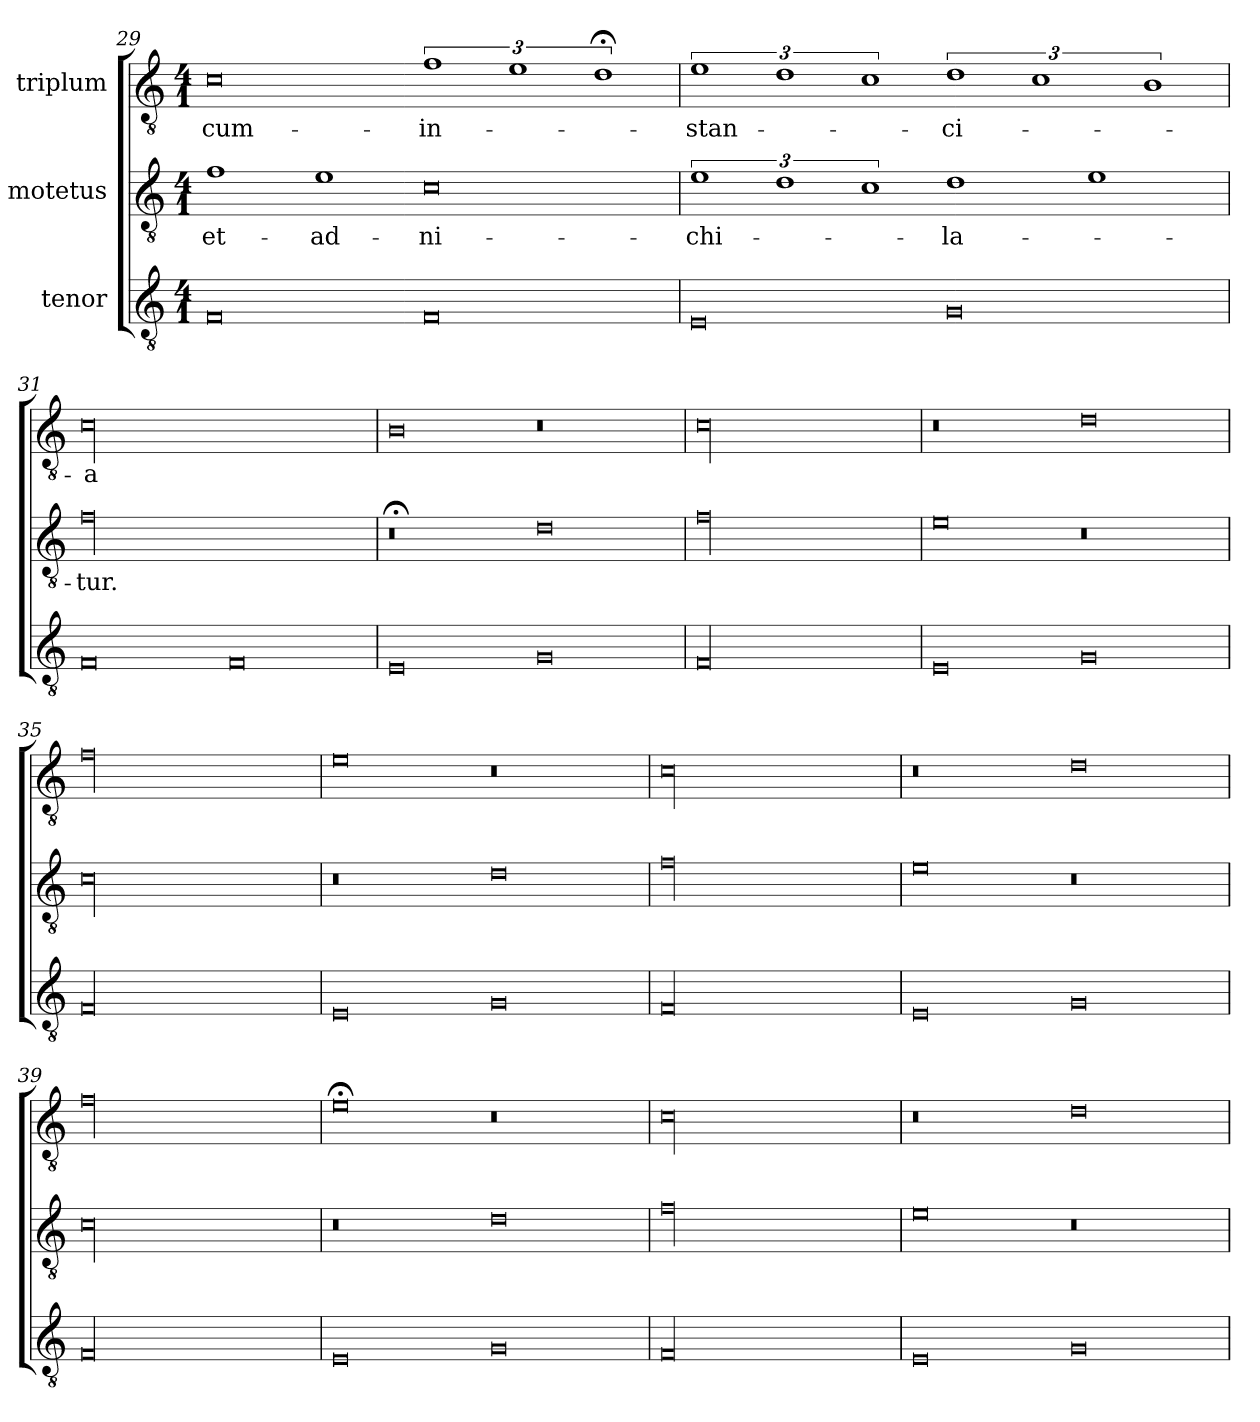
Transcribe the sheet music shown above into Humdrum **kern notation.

**kern	**kern	**text	**kern	**text
*part3	*part2	*part2	*part1	*part1
*staff3	*staff2	*staff2	*staff1	*staff1
*I"tenor	*I"motetus	*	*I"triplum	*
*clefGv2	*clefGv2	*	*clefGv2	*
*k[]	*k[]	*	*k[]	*
*C:	*C:	*	*C:	*
*M4/1	*M4/1	*	*M4/1	*
=29	=29	=29	=29	=29
0F/	1f\	et-	0c\	cum-
.	1e\	ad-	.	.
0F/	0c\	-ni-	3%2f\	in-
.	.	.	3%2e\	.
.	.	.	3%2d;<\	.
=30	=30	=30	=30	=30
0E/	3%2e\	-chi-	3%2e\	-stan-
.	3%2d\	.	3%2d\	.
.	3%2c\	.	3%2c\	.
0G/	1d\	-la-	3%2d\	-ci-
.	.	.	3%2c\	.
.	1e\	.	.	.
.	.	.	3%2B\	.
=31	=31	=31	=31	=31
0F/	00f\	-tur.	00c\	-a
0F/	.	.	.	.
=32	=32	=32	=32	=32
0E/	0r;<	.	0B\	.
0G/	0d\	.	0r	.
=33	=33	=33	=33	=33
00F/	00f\	.	00c\	.
=34	=34	=34	=34	=34
0E/	0e\	.	0r	.
0G/	0r	.	0d\	.
=35	=35	=35	=35	=35
00F/	00c\	.	00f\	.
=36	=36	=36	=36	=36
0E/	0r	.	0e\	.
0G/	0d\	.	0r	.
=37	=37	=37	=37	=37
00F/	00f\	.	00c\	.
=38	=38	=38	=38	=38
0E/	0e\	.	0r	.
0G/	0r	.	0d\	.
=39	=39	=39	=39	=39
00F/	00c\	.	00f\	.
=40	=40	=40	=40	=40
0E/	0r	.	0e;<\	.
0G/	0d\	.	0r	.
=41	=41	=41	=41	=41
00F/	00f\	.	00c\	.
=42	=42	=42	=42	=42
0E/	0e\	.	0r	.
0G/	0r	.	0d\	.
=	=	=	=	=
*-	*-	*-	*-	*-
